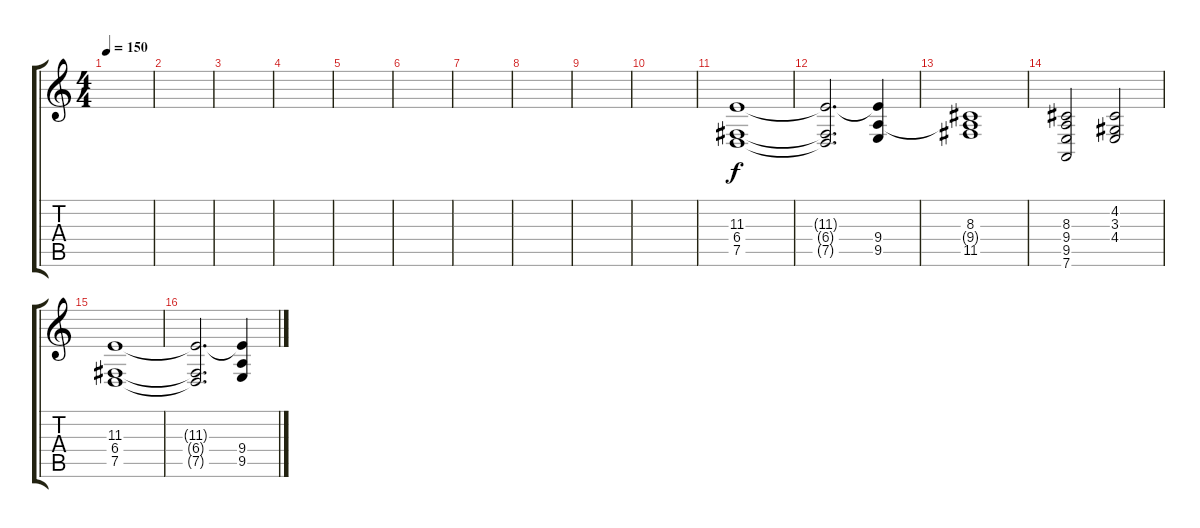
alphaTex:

\track "" {instrument stringensemble1}
\staff {score tabs}
\tuning (D4 A3 F3 C3 G2 D2) {hide}
\ts (4 4)
\tempo 150
\clef g2
\ks c
|
|
|
|
|
|
|
|
|
|
(11.3 6.4 7.5).1{dy f} |
(11.3{t} 6.4{t} 7.5{t}).2{d} (11.3{t} 9.4 9.5).4 |
(8.3 9.4{t} 11.5).1 |
(8.3 9.4 9.5 7.6).2 (4.2 3.3 4.4).2 |
(11.3 6.4 7.5).1 |
(11.3{t} 6.4{t} 7.5{t}).2{d} (11.3{t} 9.4 9.5).4
